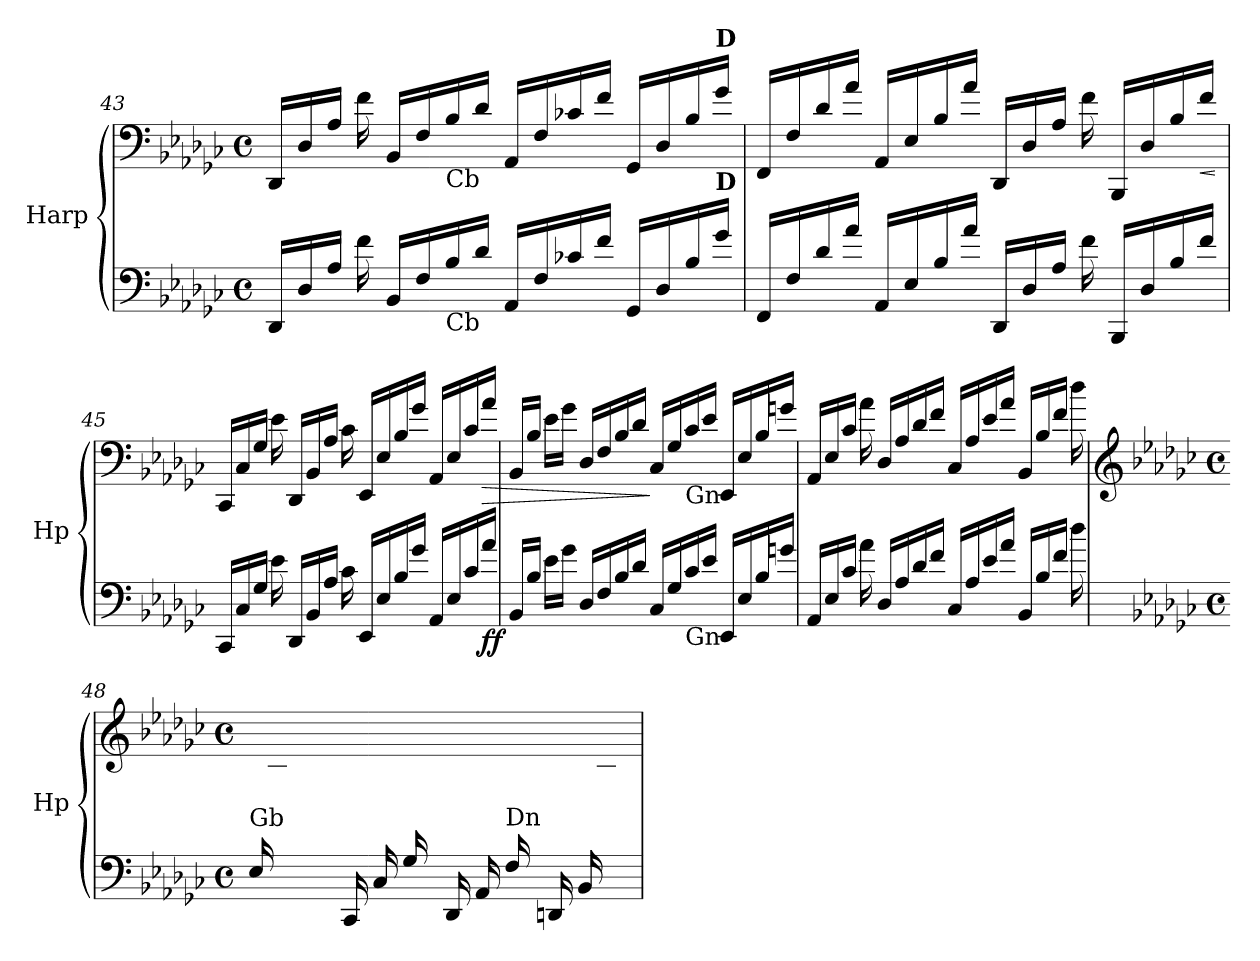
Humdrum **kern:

**kern	**kern	**dynam
*part1	*part1	*part1
*staff2	*staff1	*staff1/2
*I"Harp	*	*
*I'Hp	*	*
*clefF4	*clefF4	*
*k[b-e-a-d-g-c-]	*k[b-e-a-d-g-c-]	*
*G-:	*G-:	*
*M4/4	*M4/4	*
*met(c)	*met(c)	*
=43	=43	=43
!	!	!LO:DY:a=2
!	!	!LO:DY:n=1:a
16DD-/LL	16DD-/LL	mp mp
16D-/	16D-/	.
16A-/JJ	16A-/JJ	.
16f\	16f\	.
16BB-/LL	16BB-/LL	.
16F/	16F/	.
!	!LO:TX:b:t=Cb	!
!LO:TX:b:t=Cb	!	!
16B-\	16B-\	.
16d-\JJ	16d-\JJ	.
16AA-/LL	16AA-/LL	.
16F/	16F/	.
16c-X\	16c-X\	.
16f\JJ	16f\JJ	.
16GG-/LL	16GG-/LL	.
16D-/	16D-/	.
16B-\	16B-\	.
!	!LO:TX:a:B:t=D	!
!LO:TX:a:B:t=D	!	!
16g-\JJ	16g-\JJ	.
!!LO:LB:g=z
=44	=44	=44
16FF/LL	16FF/LL	.
16F/	16F/	.
16d-\	16d-\	.
16a-\JJ	16a-\JJ	.
16AA-/LL	16AA-/LL	.
16E-/	16E-/	.
16B-\	16B-\	.
16a-\JJ	16a-\JJ	.
16DD-/LL	16DD-/LL	.
16D-/	16D-/	.
16A-/JJ	16A-/JJ	.
16f\	16f\	.
16BBB-/LL	16BBB-/LL	.
16D-/	16D-/	.
16B-\	16B-\	.
!	!	!LO:HP:b
16f\JJ	16f\JJ	<
.	.	[
=45	=45	=45
16CC-/LL	16CC-/LL	.
16C-/	16C-/	.
16G-/JJ	16G-/JJ	.
16e-\	16e-\	.
16DD-/LL	16DD-/LL	.
16BB-/	16BB-/	.
16A-/JJ	16A-/JJ	.
16c-\	16c-\	.
16EE-/LL	16EE-/LL	.
16E-/	16E-/	.
16B-\	16B-\	.
16g-\JJ	16g-\JJ	.
16AA-/LL	16AA-/LL	.
16E-/	16E-/	.
16c-\	16c-\	.
!	!	!LO:HP:b
!	!	!LO:DY:n=1:b=2
!	!	!LO:DY:n=2:b
16a-\JJ	16a-\JJ	> f f
=46	=46	=46
16BB-/LL	16BB-/LL	.
16B-\JJ	16B-\JJ	.
16e-\LL	16e-\LL	.
16g-\JJ	16g-\JJ	.
16D-/LL	16D-/LL	.
16F/	16F/	.
16B-\	16B-\	.
16d-\JJ	16d-\JJ	.
16C-/LL	16C-/LL	]
16G-/	16G-/	.
!	!LO:TX:b:t=Gn	!
!LO:TX:b:t=Gn	!	!
16c-\	16c-\	.
16e-\JJ	16e-\JJ	.
16EE-/LL	16EE-/LL	.
16E-/	16E-/	.
16B-\	16B-\	.
!	!	!LO:DY:b=2
!	!	!LO:DY:n=1:b
16gn\JJ	16gn\JJ	mf mf
=47	=47	=47
16AA-/LL	16AA-/LL	.
16E-/	16E-/	.
16c-/JJ	16c-/JJ	.
16a-\	16a-\	.
16D-/LL	16D-/LL	.
16A-/	16A-/	.
16d-\	16d-\	.
16f\JJ	16f\JJ	.
16C-/LL	16C-/LL	.
16A-/	16A-/	.
16e-\	16e-\	.
16a-\JJ	16a-\JJ	.
16BB-/LL	16BB-/LL	.
16B-/	16B-/	.
16f/JJ	16f/JJ	.
16dd-\	16dd-\	.
!!LO:LB:g=z
=48	=48	=48
*	*clefG2	*
*k[b-e-a-d-g-c-]	*k[b-e-a-d-g-c-]	*
*G-:	*G-:	*
*M4/4	*M4/4	*
*met(c)	*met(c)	*
*^	*	*
!	!	!LO:TX:b:t=Gb	!
16E-/LL	4ryy	16ryy	.
8.ryy	.	16B-\JJ	.
.	.	16e-\LL	.
.	.	16g-X\JJ	.
16CC-/LL	4ryy	8.ryy	.
16C-/	.	.	.
16G-/JJ	.	.	.
16ryy	.	16e-\	.
16DD-/LL	4ryy	8ryy	.
16AA-/	.	.	.
!	!	!LO:TX:b:t=Dn	!
16F/JJ	.	16ryy	.
16ryy	.	16d-\	.
16DDn/LL	4ryy	8ryy	.
16BB-/	.	.	.
8ryy	.	16B-\	.
.	.	16f\JJ	.
*v	*v	*	*
=	=	=
*-	*-	*-
